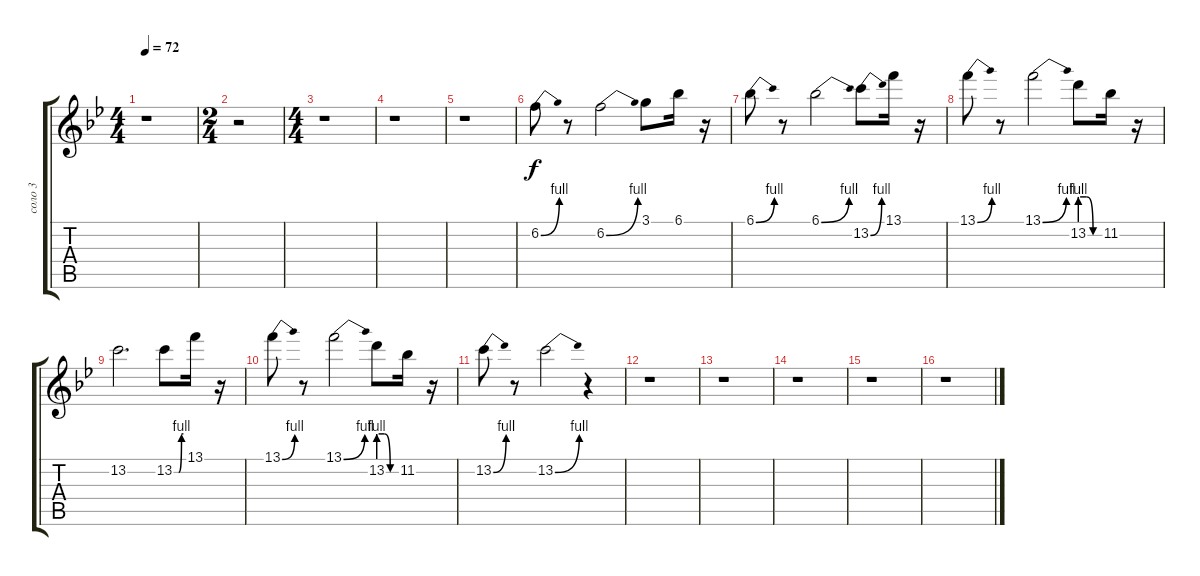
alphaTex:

\track ("соло 3" "соло 3") {instrument electricguitarjazz}
\staff {score tabs}
\tuning (E4 B3 G3 D3 A2 E2) {hide}
\ts (4 4)
\tempo 72
\clef g2
\ks gminor
r.1{dy f} |
\ts (2 4)
r.2 |
\ts (4 4)
r.1 |
r.1 |
r.1 |
6.2{be (bend 0 0 60 4)}.8 r.8 6.2{be (bend 0 0 60 4)}.2 3.1.8 6.1.16 r.16 |
6.1{be (bend 0 0 60 4)}.8 r.8 6.1{be (bend 0 0 60 4)}.2 13.2{be (bend 0 0 60 4)}.8 13.1.16 r.16 |
13.1{be (bend 0 0 60 4)}.8 r.8 13.1{be (bend 0 0 60 4)}.2 13.2{be (custom 0 4 20 4 40 0 60 0)}.8 11.2.16 r.16 |
13.2.2{d} 13.2{be (custom 0 0 30 0 48 4 60 4)}.8 13.1.16 r.16 |
13.1{be (bend 0 0 60 4)}.8 r.8 13.1{be (bend 0 0 60 4)}.2 13.2{be (custom 0 4 20 4 40 0 60 0)}.8 11.2.16 r.16 |
13.2{be (bend 0 0 60 4)}.8 r.8 13.2{be (bend 0 0 60 4)}.2 r.4 |
r.1 |
r.1 |
r.1 |
r.1 |
r.1
